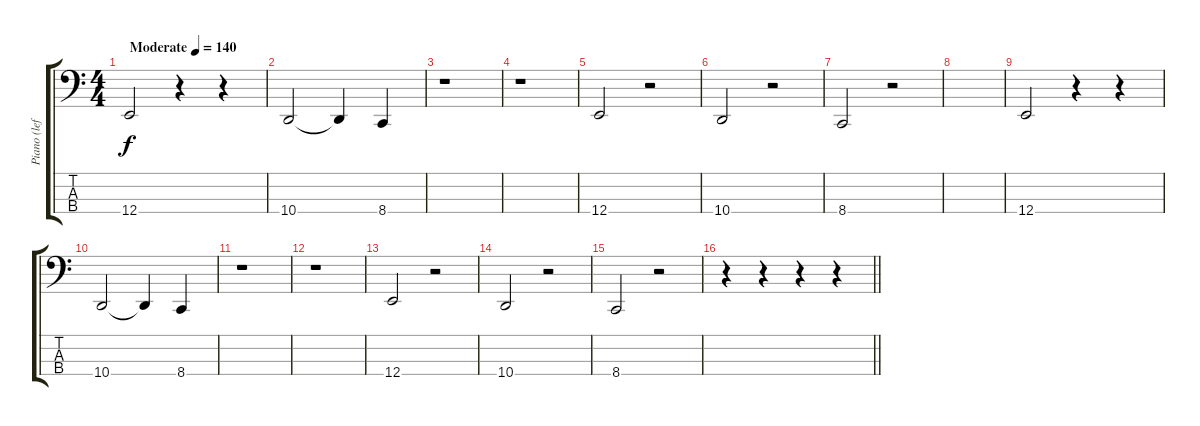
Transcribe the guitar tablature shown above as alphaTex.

\track ("Piano (left)" "Piano (lef") {instrument acousticgrandpiano}
\staff {score tabs}
\tuning (G2 D2 A1 E1) {hide}
\ts (4 4)
\tempo (140 "Moderate")
\clef f4
\ks c
12.4.2{dy f instrument acousticgrandpiano} r.4 r.4 |
10.4.2 10.4{t}.4 8.4.4 |
r.1 |
r.1 |
12.4.2 r.2 |
10.4.2 r.2 |
8.4.2 r.2 |
|
12.4.2 r.4 r.4 |
10.4.2 10.4{t}.4 8.4.4 |
r.1 |
r.1 |
12.4.2 r.2 |
10.4.2 r.2 |
8.4.2 r.2 |
\barLineRight lightlight
r.4 r.4 r.4 r.4
